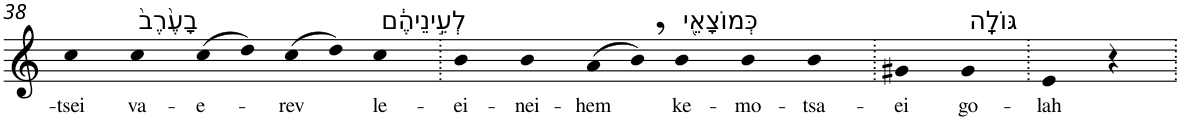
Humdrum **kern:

**kern	**text
*part1	*part1
*staff1	*staff1
*I"Piano	*
*I'Pno	*
!!LO:PB:g=z
*clefG2	*
*k[]	*
=38	=38
!	!LO:LY:b
4cc	-tsei
!LO:TX:a:t=בָעֶ֙רֶב֙	!
!	!LO:LY:b
4cc	va-
!	!LO:LY:b
(>8cc	-e-
8dd)	.
!	!LO:LY:b
(>8cc	-rev
8dd)	.
!LO:TX:a:t=לְעֵ֣ינֵיהֶ֔ם	!
!	!LO:LY:b
4cc	le-
=39.	=39.
!	!LO:LY:b
4b	-ei-
!	!LO:LY:b
4b	-nei-
!	!LO:LY:b
(>8a	-hem
8b,)	.
!LO:TX:a:t=כְּמוֹצָאֵ֖י	!
!	!LO:LY:b
4b	ke-
!	!LO:LY:b
4b	-mo-
!	!LO:LY:b
4b	-tsa-
=40.	=40.
!	!LO:LY:b
4g#X	-ei
!LO:TX:a:t=גּוֹלָֽה	!
!	!LO:LY:b
4g#	go-
=41.	=41.
!	!LO:LY:b
4e	-lah
4r	.
=.	=.
*-	*-
